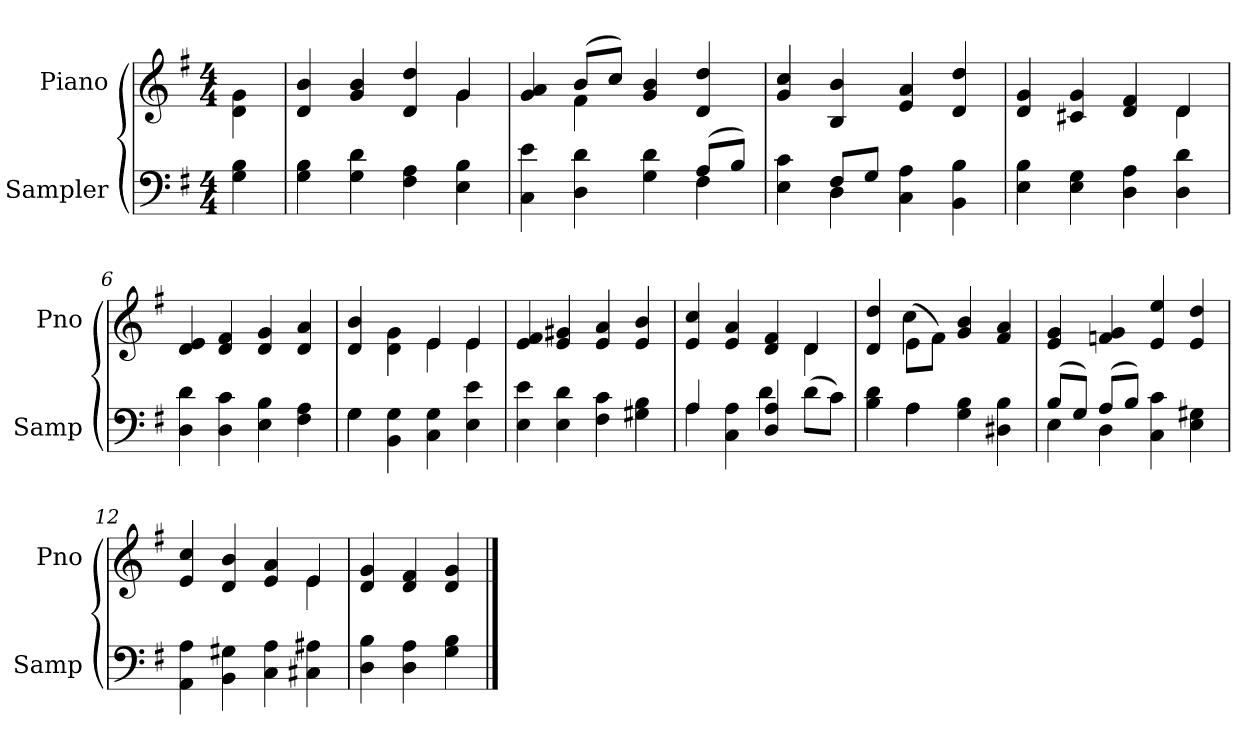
**kern	**kern
*part2	*part1
*staff2	*staff1
*I"Sampler	*I"Piano
*I'Samp	*I'Pno
*clefF4	*clefG2
*k[f#]	*k[f#]
*G:	*G:
*M4/4	*M4/4
=1	=1
4G 4B	4d\ 4g\
=2	=2
*	*^
4G 4B	4d 4b	2.ryy
4G 4d	4g 4b	.
4F# 4A	4d 4dd	.
4E 4B	4g/	4g
=3	=3	=3
*^	*	*
4C 4e	2.ryy	4g 4a	4ryy
4D 4d	.	(8b/L	4f#
.	.	8cc/J)	.
4G 4d	.	4g 4b	2ryy
(8A/L	4F#	4d 4dd	.
8B/J)	.	.	.
*	*	*v	*v
=4	=4	=4
4E 4c	4ryy	4g 4cc
8F#/L	4D	4B 4b
8G/J	.	.
4C 4A	2ryy	4e 4a
4BB 4B	.	4d 4dd
*v	*v	*
=5	=5
*	*^
4E 4B	4d 4g	2.ryy
4E 4G	4c#X 4g	.
4D 4A	4d 4f#	.
4D 4d	4d/	4d
*	*v	*v
=6	=6
4D\ 4d\	4d 4e
4D\ 4c\	4d 4f#
4E\ 4B\	4d 4g
4F#\ 4A\	4d 4a
=7	=7
*^	*^
4G\	4G	4d 4b	2ryy
4BB 4G	2.ryy	4d\ 4g\	.
4C 4G	.	4e/	4e
4E 4e	.	4e/	4e
*v	*v	*	*
*	*v	*v
=8	=8
4E 4e	4e 4f#
4E 4d	4e 4g#X
4F# 4c	4e 4a
4G#X 4B	4e 4b
=9	=9
*^	*^
4A/	4A	4e 4cc	2.ryy
4C 4A	4ryy	4e 4a	.
4D 4A	4d	4d 4f#	.
(8d\L	4ryy	4d/	4d
8c\J)	.	.	.
=10	=10	=10	=10
4B 4d	4ryy	4d 4dd	4ryy
4A\	4A	(8e\L	4cc
.	.	8f#\J)	.
4G 4B	2ryy	4g 4b	2ryy
4D#X 4B	.	4f# 4a	.
*	*	*v	*v
=11	=11	=11
(8B/L	4E	4e 4g
8G/J)	.	.
(8A/L	4D	4fn 4g
8B/J)	.	.
4C 4c	2ryy	4e 4ee
4E 4G#X	.	4e 4dd
*v	*v	*
=12	=12
*	*^
4AA 4A	4e 4cc	2.ryy
4BB 4G#X	4d 4b	.
4C 4A	4e 4a	.
4C#X 4A#X	4e/	4e
*	*v	*v
=13	=13
4D 4B	4d 4g
4D 4A	4d 4f#
4G 4B	4d 4g
==	==
*-	*-
